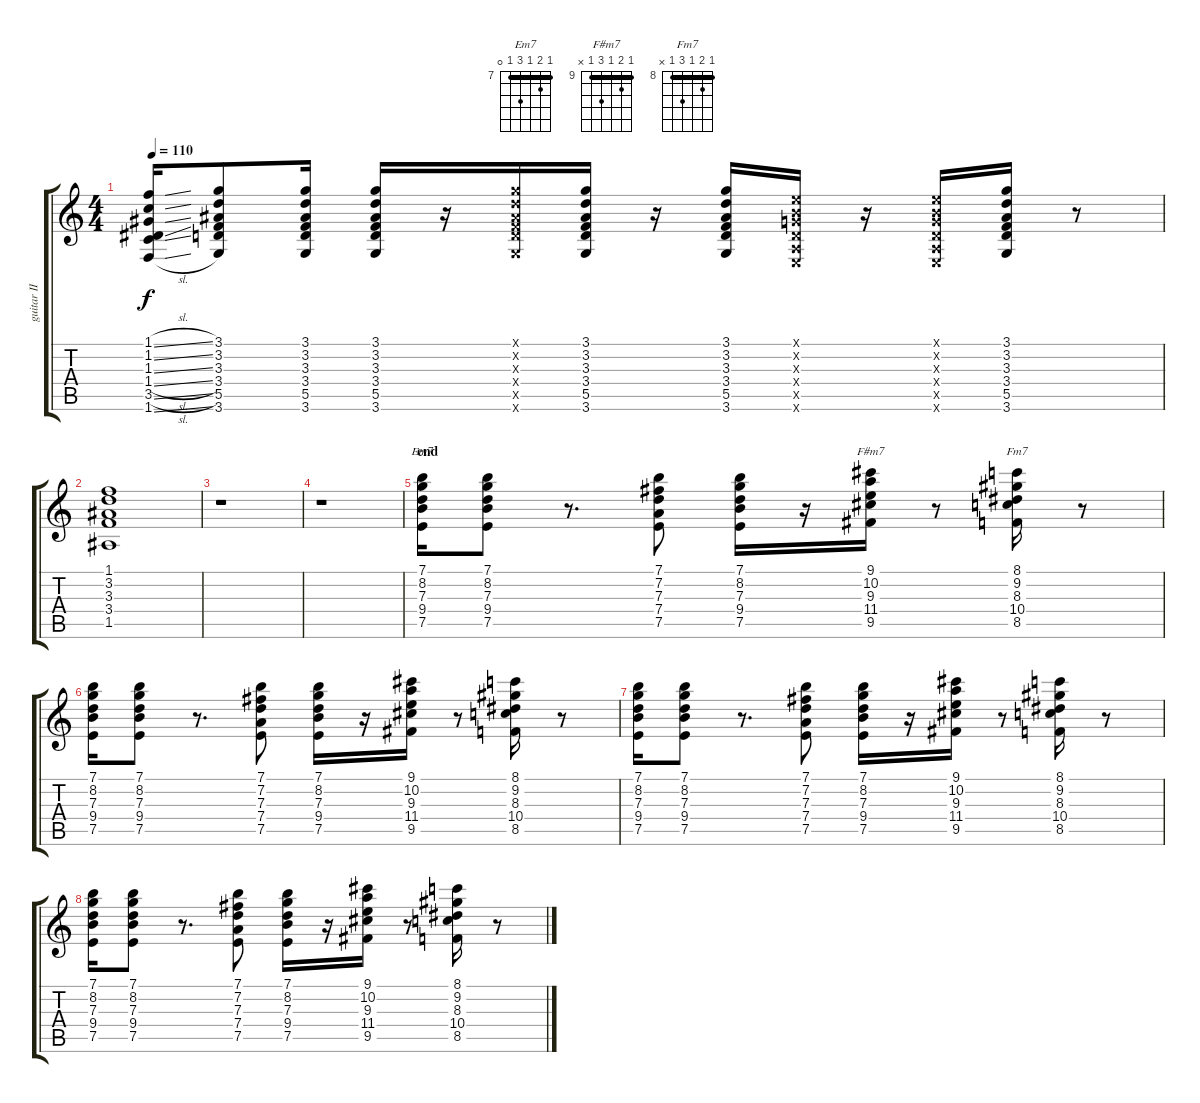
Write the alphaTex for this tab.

\track ("guitar II" "guitar II") {instrument electricguitarclean}
\staff {score tabs}
\tuning (E4 B3 G3 D3 A2 E2) {hide}
\chord ("Em7" 7 8 7 9 7 0) {firstfret 7 barre 7}
\chord ("F#m7" 9 10 9 11 9 x) {firstfret 9 barre 9}
\chord ("Fm7" 8 9 8 10 8 x) {firstfret 8 barre 8}
\ts (4 4)
\tempo 110
\clef g2
\ks aminor
(1.1{sl} 1.2{sl} 1.3{sl} 1.4{sl} 3.5{sl} 1.6{sl}).16{dy f} (3.1 3.2 3.3 3.4 5.5 3.6).8 (3.1 3.2 3.3 3.4 5.5 3.6).16 (3.1 3.2 3.3 3.4 5.5 3.6).16 r.16 (3.1{x} 3.2{x} 3.3{x} 3.4{x} 5.5{x} 3.6{x}).16 (3.1 3.2 3.3 3.4 5.5 3.6).16 r.16 (3.1 3.2 3.3 3.4 5.5 3.6).16 (0.1{x} 0.2{x} 0.3{x} 0.4{x} 0.5{x} 0.6{x}).16 r.16 (0.1{x} 0.2{x} 0.3{x} 0.4{x} 0.5{x} 0.6{x}).16 (3.1 3.2 3.3 3.4 5.5 3.6).16 r.8 |
(1.1 3.2 3.3 3.4 1.5).1 |
r.1 |
r.1 |
\section ("" "end")
(7.1 8.2 7.3 9.4 7.5).16{ch "Em7"} (7.1 8.2 7.3 9.4 7.5).8 r.8{d} (7.1 7.2 7.3 7.4 7.5).8 (7.1 8.2 7.3 9.4 7.5).16 r.16 (9.1 10.2 9.3 11.4 9.5).16{ch "F#m7"} r.8 (8.1 9.2 8.3 10.4 8.5).16{ch "Fm7"} r.8 |
(7.1 8.2 7.3 9.4 7.5).16 (7.1 8.2 7.3 9.4 7.5).8 r.8{d} (7.1 7.2 7.3 7.4 7.5).8 (7.1 8.2 7.3 9.4 7.5).16 r.16 (9.1 10.2 9.3 11.4 9.5).16 r.8 (8.1 9.2 8.3 10.4 8.5).16 r.8 |
(7.1 8.2 7.3 9.4 7.5).16 (7.1 8.2 7.3 9.4 7.5).8 r.8{d} (7.1 7.2 7.3 7.4 7.5).8 (7.1 8.2 7.3 9.4 7.5).16 r.16 (9.1 10.2 9.3 11.4 9.5).16 r.8 (8.1 9.2 8.3 10.4 8.5).16 r.8 |
(7.1 8.2 7.3 9.4 7.5).16 (7.1 8.2 7.3 9.4 7.5).8 r.8{d} (7.1 7.2 7.3 7.4 7.5).8 (7.1 8.2 7.3 9.4 7.5).16 r.16 (9.1 10.2 9.3 11.4 9.5).16 r.8 (8.1 9.2 8.3 10.4 8.5).16 r.8
